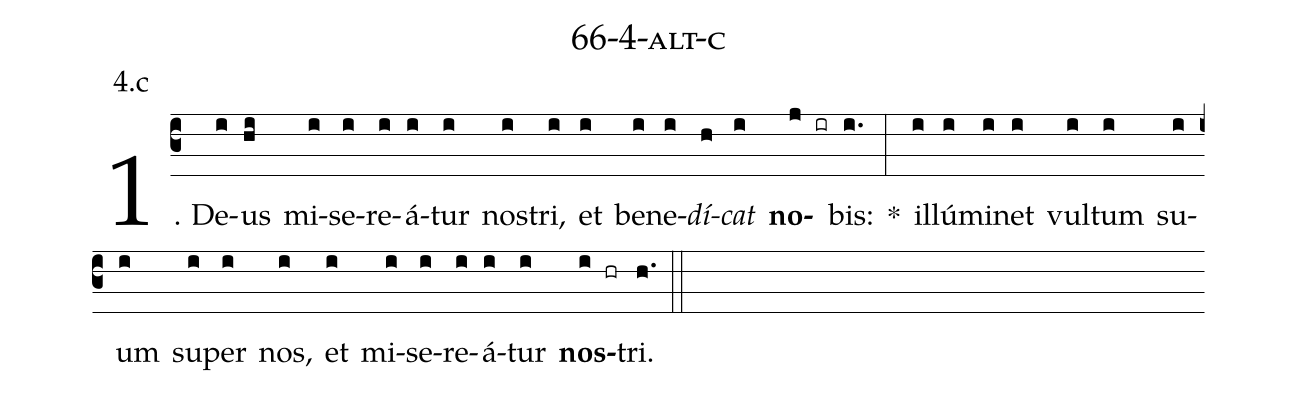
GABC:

name: 66-4-alt-c;
annotation: 4.c;
%%
(c3)1. De(i)us(hi) mi(i)se(i)re(i)á(i)tur(i) nos(i)tri,(i) et(i) be(i)ne(i)<i>dí</i>(h)<i>cat</i>(i) <b>no</b>(j ir)bis:(i.) *(:) il(i)lú(i)mi(i)net(i) vul(i)tum(i) su(i)um(i) su(i)per(i) nos,(i) et(i) mi(i)se(i)re(i)á(i)tur(i) <b>nos</b>(i hr)tri.(h.) (::)
